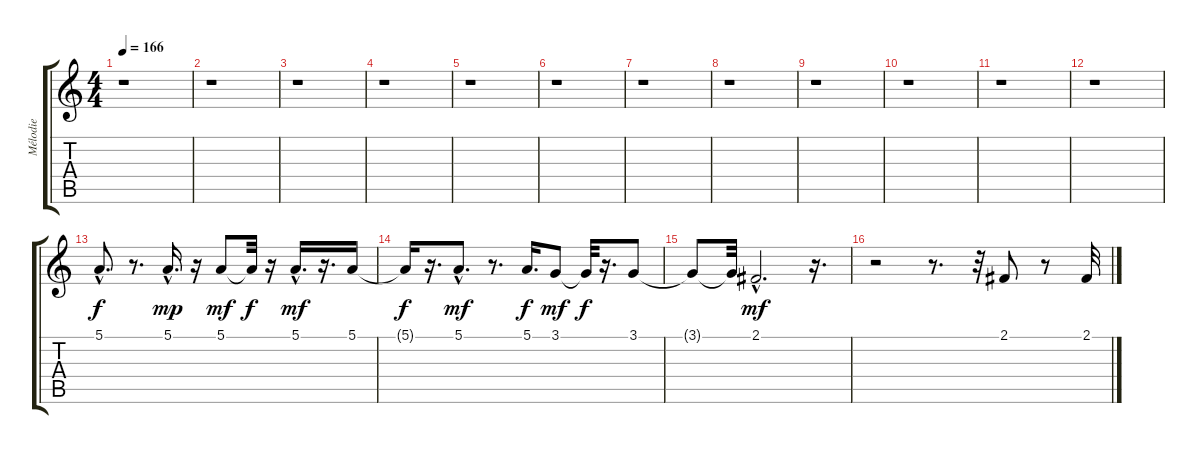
\track ("Mélodie  " "Mélodie  ") {instrument altosax}
\staff {score tabs}
\tuning (E4 B3 G3 D3 A2 E2) {hide}
\ts (4 4)
\tempo 166
\clef g2
\ks c
r.1{dy f} |
r.1 |
r.1 |
r.1 |
r.1 |
r.1 |
r.1 |
r.1 |
r.1 |
r.1 |
r.1 |
r.1 |
5.1{hac}.8{d} r.8{d} 5.1{hac}.16{d dy mp} r.16 5.1.8{dy mf} 5.1{t}.32{dy f} r.16 5.1{hac}.16{d dy mf} r.16{d} 5.1.16 |
5.1{t}.16{dy f} r.16{d} 5.1{hac}.8{d dy mf} r.8{d} 5.1.16{d dy f} 3.1.8{dy mf} 3.1{t}.32{dy f} r.16{d} 3.1.8 |
3.1{t}.8 3.1{t}.32 2.1{hac}.2{d dy mf} r.16{d} |
r.2 r.8{d} r.32 2.1.8 r.8 2.1.32
